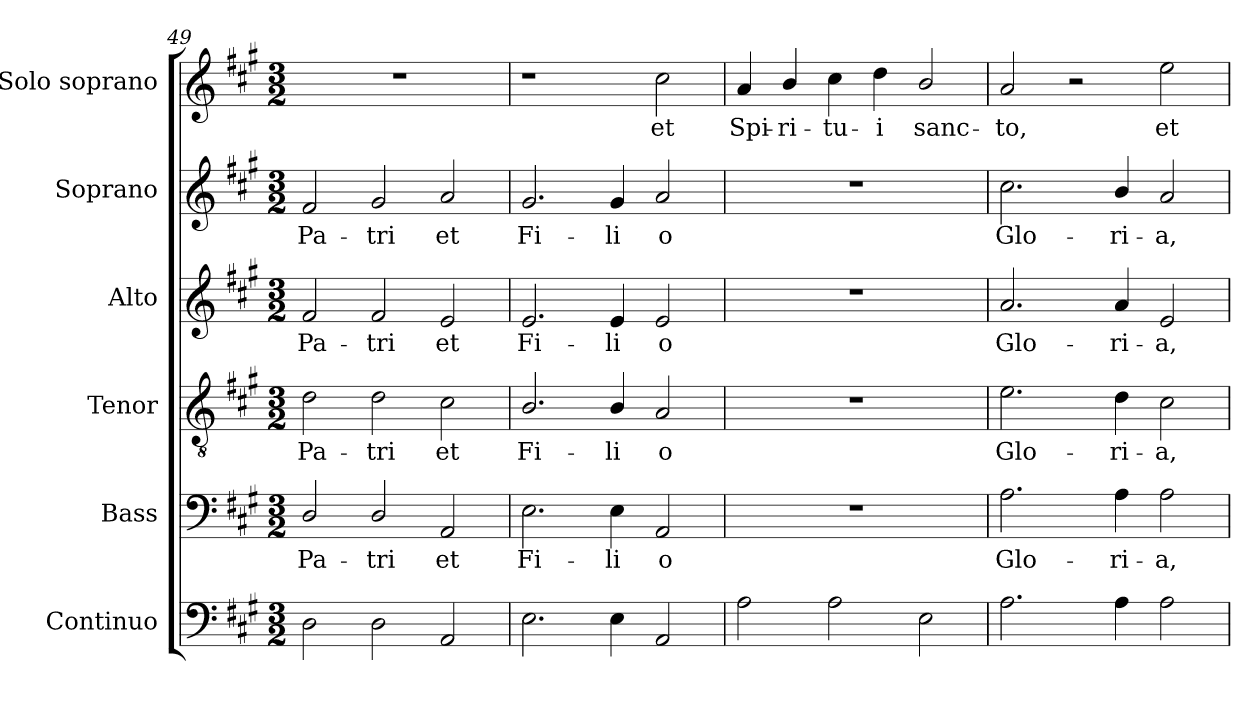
**kern	**kern	**text	**kern	**text	**kern	**text	**kern	**text	**kern	**text
*part6	*part5	*part5	*part4	*part4	*part3	*part3	*part2	*part2	*part1	*part1
*staff6	*staff5	*staff5	*staff4	*staff4	*staff3	*staff3	*staff2	*staff2	*staff1	*staff1
*I"Continuo	*I"Bass	*	*I"Tenor	*	*I"Alto	*	*I"Soprano	*	*I"Solo soprano	*
*I'Cont.	*I'B.	*	*I'T.	*	*I'A.	*	*I'S.	*	*I'S.	*
*clefF4	*clefF4	*	*clefGv2	*	*clefG2	*	*clefG2	*	*clefG2	*
*	*	*	*ITrd7c12	*	*	*	*	*	*	*
*k[f#c#g#]	*k[f#c#g#]	*	*k[f#c#g#]	*	*k[f#c#g#]	*	*k[f#c#g#]	*	*k[f#c#g#]	*
*A:	*A:	*	*A:	*	*A:	*	*A:	*	*A:	*
*M3/2	*M3/2	*	*M3/2	*	*M3/2	*	*M3/2	*	*M3/2	*
=49	=49	=49	=49	=49	=49	=49	=49	=49	=49	=49
!	!	!LO:LY:b:color=#000000	!	!	!	!	!	!	!	!
!	!	!	!	!LO:LY:b:color=#000000	!	!	!	!	!	!
!	!	!	!	!	!	!LO:LY:b:color=#000000	!	!	!	!
!	!	!	!	!	!	!	!	!LO:LY:b:color=#000000	!LO:N:vis=1	!
2Di\	2Di/	Pa-	2Di\	Pa-	2f#i/	Pa-	2f#i/	Pa-	1.r	.
!	!	!LO:LY:b:color=#000000	!	!	!	!	!	!	!	!
!	!	!	!	!LO:LY:b:color=#000000	!	!	!	!	!	!
!	!	!	!	!	!	!LO:LY:b:color=#000000	!	!	!	!
!	!	!	!	!	!	!	!	!LO:LY:b:color=#000000	!	!
2Di\	2Di/	-tri	2Di\	-tri	2f#i/	-tri	2g#i/	-tri	.	.
!	!	!LO:LY:b:color=#000000	!	!	!	!	!	!	!	!
!	!	!	!	!LO:LY:b:color=#000000	!	!	!	!	!	!
!	!	!	!	!	!	!LO:LY:b:color=#000000	!	!	!	!
!	!	!	!	!	!	!	!	!LO:LY:b:color=#000000	!	!
2AAi/	2AAi/	et	2C#i\	et	2ei/	et	2ai/	et	.	.
=50	=50	=50	=50	=50	=50	=50	=50	=50	=50	=50
!	!	!LO:LY:b:color=#000000	!	!	!	!	!	!	!	!
!	!	!	!	!LO:LY:b:color=#000000	!	!	!	!	!	!
!	!	!	!	!	!	!LO:LY:b:color=#000000	!	!	!	!
!	!	!	!	!	!	!	!	!LO:LY:b:color=#000000	!	!
2.Ei\	2.Ei\	Fi-	2.BBi/	Fi-	2.ei/	Fi-	2.g#i/	Fi-	1r	.
!	!	!LO:LY:b:color=#000000	!	!	!	!	!	!	!	!
!	!	!	!	!LO:LY:b:color=#000000	!	!	!	!	!	!
!	!	!	!	!	!	!LO:LY:b:color=#000000	!	!	!	!
!	!	!	!	!	!	!	!	!LO:LY:b:color=#000000	!	!
4Ei\	4Ei\	-li	4BBi/	-li	4ei/	-li	4g#i/	-li	.	.
!	!	!LO:LY:b:color=#000000	!	!	!	!	!	!	!	!
!	!	!	!	!LO:LY:b:color=#000000	!	!	!	!	!	!
!	!	!	!	!	!	!LO:LY:b:color=#000000	!	!	!	!
!	!	!	!	!	!	!	!	!LO:LY:b:color=#000000	!	!
!	!	!	!	!	!	!	!	!	!	!LO:LY:b:color=#000000
2AAi/	2AAi/	o	2AAi/	o	2ei/	o	2ai/	o	2cc#i\	et
!!LO:PB:g=z
=51	=51	=51	=51	=51	=51	=51	=51	=51	=51	=51
!	!LO:N:vis=1	!	!LO:N:vis=1	!	!LO:N:vis=1	!	!LO:N:vis=1	!	!	!
!	!	!	!	!	!	!	!	!	!	!LO:LY:b:color=#000000
2Ai\	1.r	.	1.r	.	1.r	.	1.r	.	4ai/	Spi-
!	!	!	!	!	!	!	!	!	!	!LO:LY:b:color=#000000
.	.	.	.	.	.	.	.	.	4bi/	-ri-
!	!	!	!	!	!	!	!	!	!	!LO:LY:b:color=#000000
2Ai\	.	.	.	.	.	.	.	.	4cc#i\	-tu-
!	!	!	!	!	!	!	!	!	!	!LO:LY:b:color=#000000
.	.	.	.	.	.	.	.	.	4ddi\	-i
!	!	!	!	!	!	!	!	!	!	!LO:LY:b:color=#000000
2Ei\	.	.	.	.	.	.	.	.	2bi/	sanc-
=52	=52	=52	=52	=52	=52	=52	=52	=52	=52	=52
!	!	!LO:LY:b:color=#000000	!	!	!	!	!	!	!	!
!	!	!	!	!LO:LY:b:color=#000000	!	!	!	!	!	!
!	!	!	!	!	!	!LO:LY:b:color=#000000	!	!	!	!
!	!	!	!	!	!	!	!	!LO:LY:b:color=#000000	!	!
!	!	!	!	!	!	!	!	!	!	!LO:LY:b:color=#000000
2.Ai\	2.Ai\	Glo-	2.Ei\	Glo-	2.ai/	Glo-	2.cc#i\	Glo-	2ai/	-to,
.	.	.	.	.	.	.	.	.	2r	.
!	!	!LO:LY:b:color=#000000	!	!	!	!	!	!	!	!
!	!	!	!	!LO:LY:b:color=#000000	!	!	!	!	!	!
!	!	!	!	!	!	!LO:LY:b:color=#000000	!	!	!	!
!	!	!	!	!	!	!	!	!LO:LY:b:color=#000000	!	!
4Ai\	4Ai\	-ri-	4Di\	-ri-	4ai/	-ri-	4bi/	-ri-	.	.
!	!	!LO:LY:b:color=#000000	!	!	!	!	!	!	!	!
!	!	!	!	!LO:LY:b:color=#000000	!	!	!	!	!	!
!	!	!	!	!	!	!LO:LY:b:color=#000000	!	!	!	!
!	!	!	!	!	!	!	!	!LO:LY:b:color=#000000	!	!
!	!	!	!	!	!	!	!	!	!	!LO:LY:b:color=#000000
2Ai\	2Ai\	-a,	2C#i\	-a,	2ei/	-a,	2ai/	-a,	2eei\	et
=	=	=	=	=	=	=	=	=	=	=
*-	*-	*-	*-	*-	*-	*-	*-	*-	*-	*-
